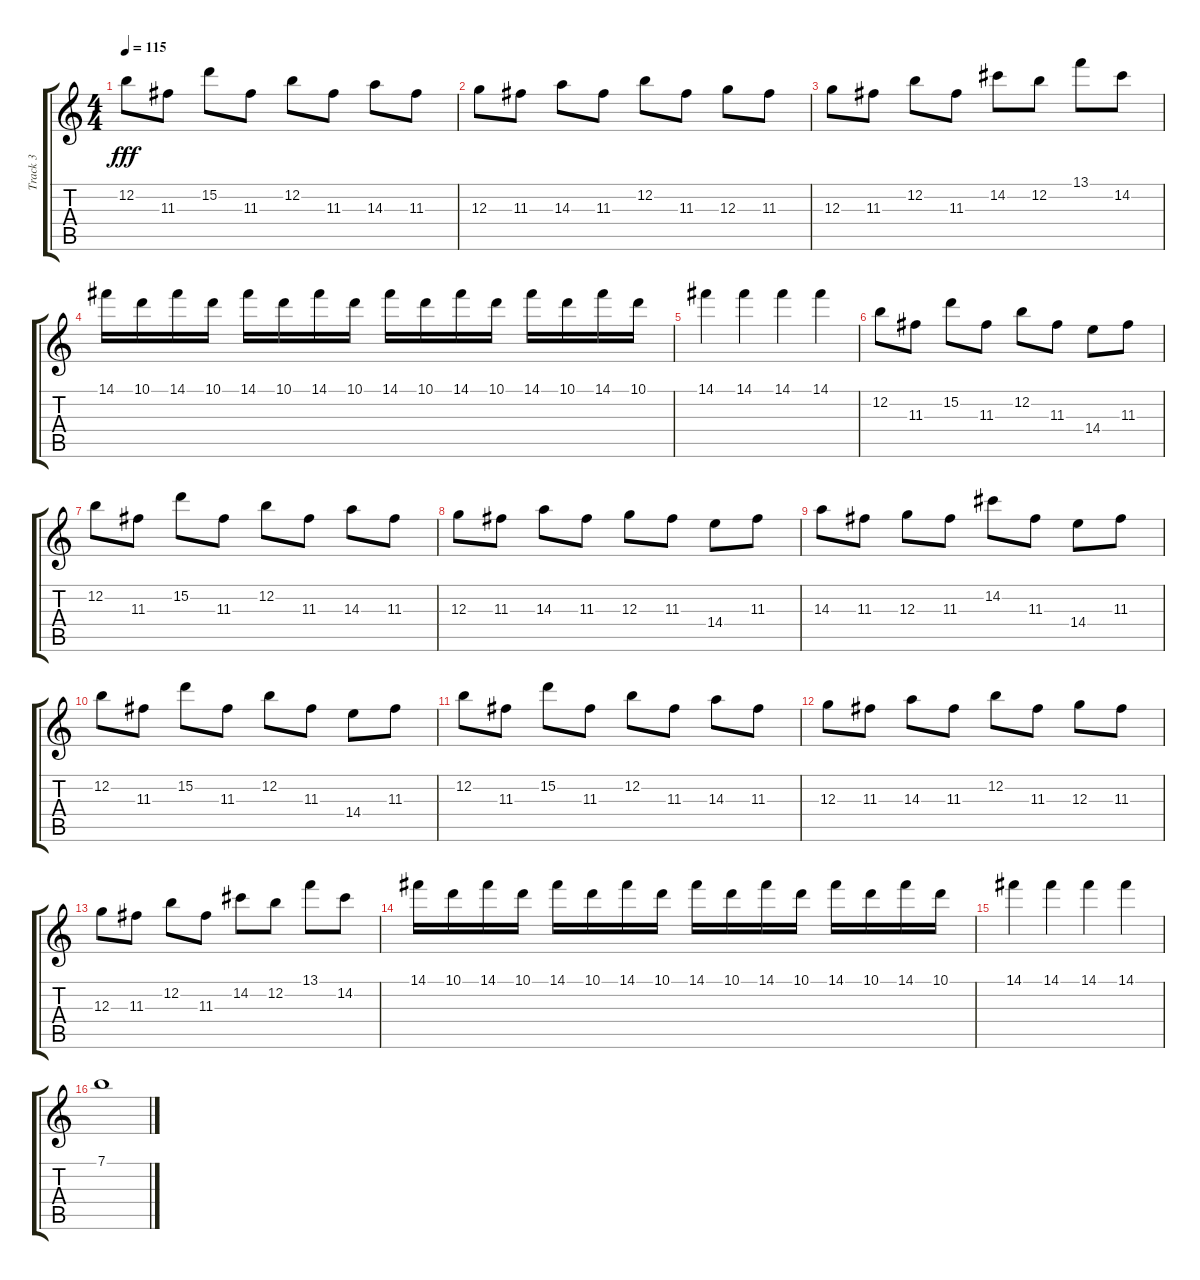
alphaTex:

\track ("Track 3" "Track 3") {instrument overdrivenguitar}
\staff {score tabs}
\tuning (E4 B3 G3 D3 A2 E2) {hide}
\ts (4 4)
\tempo 115
\clef g2
\ks c
12.2.8{dy fff} 11.3.8 15.2.8 11.3.8 12.2.8 11.3.8 14.3.8 11.3.8 |
12.3.8 11.3.8 14.3.8 11.3.8 12.2.8 11.3.8 12.3.8 11.3.8 |
12.3.8 11.3.8 12.2.8 11.3.8 14.2.8 12.2.8 13.1.8 14.2.8 |
14.1.16 10.1.16 14.1.16 10.1.16 14.1.16 10.1.16 14.1.16 10.1.16 14.1.16 10.1.16 14.1.16 10.1.16 14.1.16 10.1.16 14.1.16 10.1.16 |
14.1.4 14.1.4 14.1.4 14.1.4 |
12.2.8 11.3.8 15.2.8 11.3.8 12.2.8 11.3.8 14.4.8 11.3.8 |
12.2.8 11.3.8 15.2.8 11.3.8 12.2.8 11.3.8 14.3.8 11.3.8 |
12.3.8 11.3.8 14.3.8 11.3.8 12.3.8 11.3.8 14.4.8 11.3.8 |
14.3.8 11.3.8 12.3.8 11.3.8 14.2.8 11.3.8 14.4.8 11.3.8 |
12.2.8 11.3.8 15.2.8 11.3.8 12.2.8 11.3.8 14.4.8 11.3.8 |
12.2.8 11.3.8 15.2.8 11.3.8 12.2.8 11.3.8 14.3.8 11.3.8 |
12.3.8 11.3.8 14.3.8 11.3.8 12.2.8 11.3.8 12.3.8 11.3.8 |
12.3.8 11.3.8 12.2.8 11.3.8 14.2.8 12.2.8 13.1.8 14.2.8 |
14.1.16 10.1.16 14.1.16 10.1.16 14.1.16 10.1.16 14.1.16 10.1.16 14.1.16 10.1.16 14.1.16 10.1.16 14.1.16 10.1.16 14.1.16 10.1.16 |
14.1.4 14.1.4 14.1.4 14.1.4 |
7.1.1
